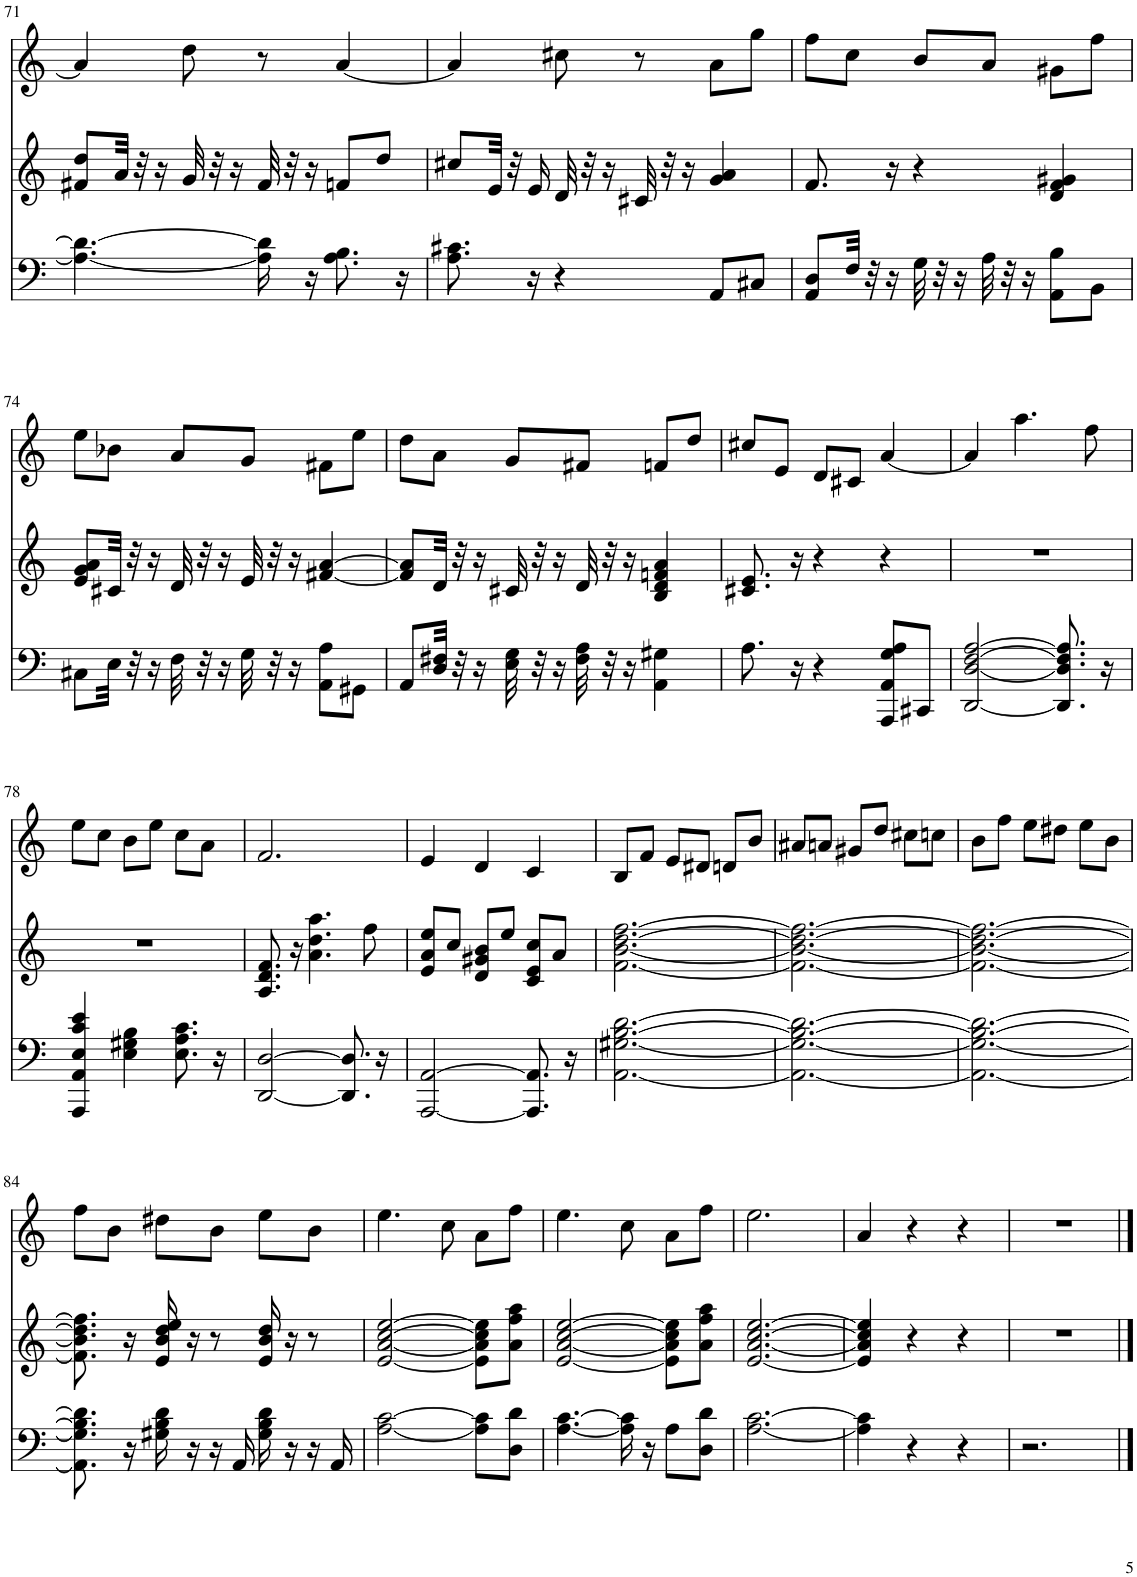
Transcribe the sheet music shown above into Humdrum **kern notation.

**kern	**kern	**kern
*part3	*part2	*part1
*staff3	*staff2	*staff1
*I"Staff-2	*I"Staff-1	*I"Staff
!!LO:PB:g=z
*clefF4	*clefG2	*clefG2
*k[]	*k[]	*k[]
*M3/4	*M3/4	*M3/4
=71	=71	=71
4.A\_ 4.d\_	8f#X/ 8dd/L	4a/]
.	32a/Jkk	.
.	32r	.
.	16r	.
.	32g/	8dd\
.	32r	.
.	16r	.
16A\] 16d\]	32f#/	8r
.	32r	.
16r	16r	.
8.A\ 8.B\	8fn/L	[4a/
.	8dd/J	.
16r	.	.
=72	=72	=72
8.A\ 8.c#X\	8cc#X/L	4a/]
.	32e/Jkk	.
.	32r	.
16r	16e/	.
4r	32d/	8cc#X\
.	32r	.
.	16r	.
.	32c#X/	8r
.	32r	.
.	16r	.
8AA/L	4g/ 4a/	8a\L
8C#X/J	.	8gg\J
=73	=73	=73
8AA/ 8D/L	8.f/	8ff\L
32F/Jkk	.	8cc\J
32r	.	.
16r	16r	.
32G\	4r	8b/L
32r	.	.
16r	.	.
32A\	.	8a/J
32r	.	.
16r	.	.
8AA\ 8B\L	4d/ 4f/ 4g#X/	8g#X\L
8BB\J	.	8ff\J
!!LO:LB:g=z
=74	=74	=74
8C#X\L	8e/ 8g/ 8a/L	8ee\L
32E\Jkk	32c#X/Jkk	8b-X\J
32r	32r	.
16r	16r	.
32F\	32d/	8a/L
32r	32r	.
16r	16r	.
32G\	32e/	8g/J
32r	32r	.
16r	16r	.
8AA\ 8A\L	[4f#X/ [4a/	8f#X\L
8GG#X\J	.	8ee\J
=75	=75	=75
8AA/L	8f#/] 8a/]L	8dd\L
32D/ 32F#X/Jkk	32d/Jkk	8a\J
32r	32r	.
16r	16r	.
32E\ 32G\	32c#X/	8g/L
32r	32r	.
16r	16r	.
32F#\ 32A\	32d/	8f#X/J
32r	32r	.
16r	16r	.
4AA\ 4G#X\	4B/ 4d/ 4fn/ 4a/	8fn/L
.	.	8dd/J
=76	=76	=76
8.A\	8.c#X/ 8.e/	8cc#X/L
.	.	8e/J
16r	16r	.
4r	4r	8d/L
.	.	8c#X/J
8AAA/ 8AA/ 8G/ 8A/L	4r	[4a/
8CC#X/J	.	.
=77	=77	=77
[2DD/ [2D/ [2F/ [2A/	2.r	4a/]
.	.	4.aa\
8.DD/] 8.D/] 8.F/] 8.A/]	.	.
.	.	8ff\
16r	.	.
!!LO:LB:g=z
=78	=78	=78
4AAA/ 4AA/ 4E/ 4c/ 4e/	2.r	8ee\L
.	.	8cc\J
4E\ 4G#X\ 4B\	.	8b\L
.	.	8ee\J
8.E\ 8.A\ 8.c\	.	8cc\L
.	.	8a\J
16r	.	.
=79	=79	=79
[2DD/ [2D/	8.A/ 8.d/ 8.f/	2.f/
.	16r	.
.	4.a\ 4.dd\ 4.aa\	.
8.DD/] 8.D/]	.	.
.	8ff\	.
16r	.	.
=80	=80	=80
[2AAA/ [2AA/	8e/ 8a/ 8ee/L	4e/
.	8cc/J	.
.	8d/ 8g#X/ 8b/L	4d/
.	8ee/J	.
8.AAA/] 8.AA/]	8c/ 8e/ 8cc/L	4c/
.	8a/J	.
16r	.	.
=81	=81	=81
[2.AA\ [2.G#X\ [2.B\ [2.d\	[2.f\ [2.b\ [2.dd\ [2.ff\	8B/L
.	.	8f/J
.	.	8e/L
.	.	8d#X/J
.	.	8dn/L
.	.	8b/J
=82	=82	=82
2.AA\_ 2.G#\_ 2.B\_ 2.d\_	2.f\_ 2.b\_ 2.dd\_ 2.ff\_	8a#X/L
.	.	8an/J
.	.	8g#X/L
.	.	8dd/J
.	.	8cc#X\L
.	.	8ccn\J
=83	=83	=83
2.AA\_ 2.G#\_ 2.B\_ 2.d\_	2.f\_ 2.b\_ 2.dd\_ 2.ff\_	8b\L
.	.	8ff\J
.	.	8ee\L
.	.	8dd#X\J
.	.	8ee\L
.	.	8b\J
!!LO:LB:g=z
=84	=84	=84
8.AA\] 8.G#\] 8.B\] 8.d\]	8.f\] 8.b\] 8.dd\] 8.ff\]	8ff\L
.	.	8b\J
16r	16r	.
16G#X\ 16B\ 16d\	16e/ 16b/ 16dd/ 16ee/	8dd#X\L
16r	16r	.
16r	8r	8b\J
16AA/	.	.
16G#\ 16B\ 16d\	16e/ 16b/ 16dd/	8ee\L
16r	16r	.
16r	8r	8b\J
16AA/	.	.
=85	=85	=85
[2A\ [2c\	[2e/ [2a/ [2cc/ [2ee/	4.ee\
.	.	8cc\
8A\] 8c\]L	8e\] 8a\] 8cc\] 8ee\]L	8a\L
8D\ 8d\J	8a\ 8ff\ 8aa\J	8ff\J
=86	=86	=86
[4.A\ [4.c\	[2e/ [2a/ [2cc/ [2ee/	4.ee\
16A\] 16c\]	.	8cc\
16r	.	.
8A\L	8e\] 8a\] 8cc\] 8ee\]L	8a\L
8D\ 8d\J	8a\ 8ff\ 8aa\J	8ff\J
=87	=87	=87
[2.A\ [2.c\	[2.e/ [2.a/ [2.cc/ [2.ee/	2.ee\
=88	=88	=88
4A\] 4c\]	4e/] 4a/] 4cc/] 4ee/]	4a/
4r	4r	4r
4r	4r	4r
=89	=89	=89
2.r	2.r	2.r
==	==	==
*-	*-	*-
